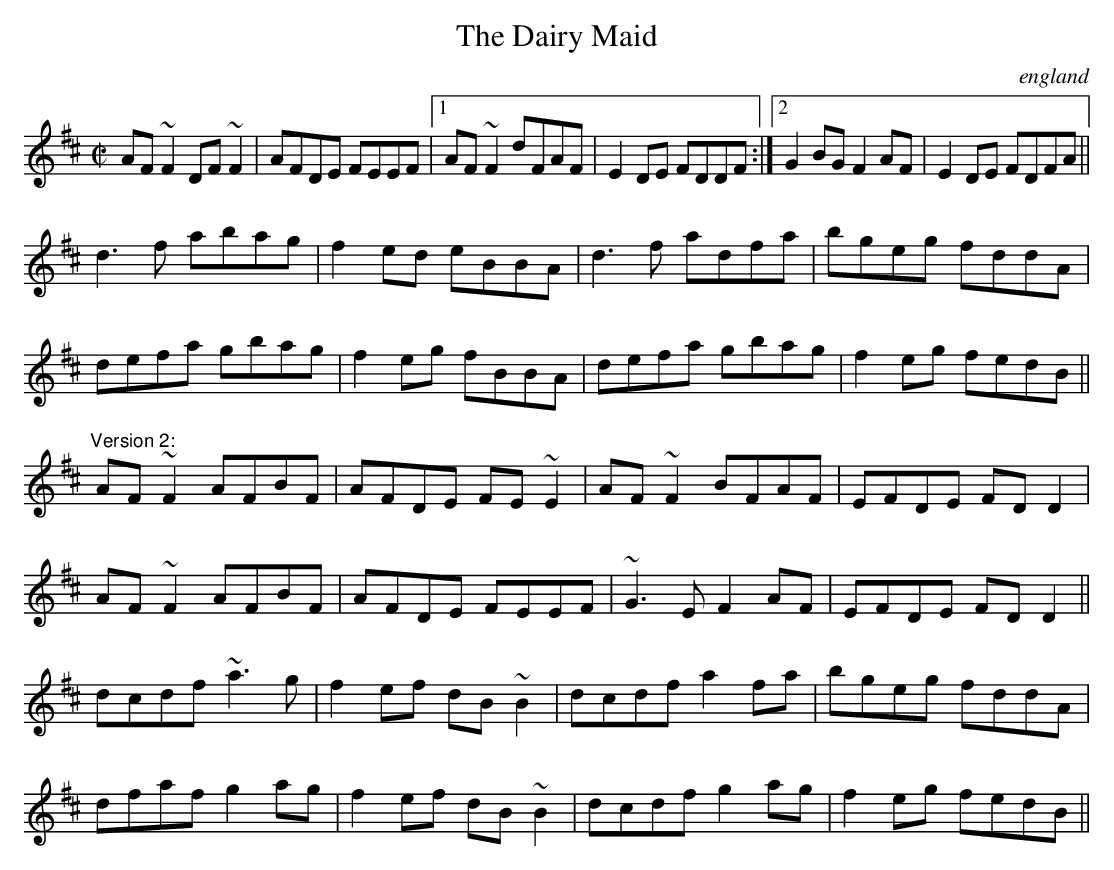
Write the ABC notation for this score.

X:1
T:Dairy Maid, The
O:england
M:C|
K:D
AF~F2 DF~F2|AFDE FEEF|1 AF~F2 dFAF|E2DE FDDF:|2 G2BG F2AF|E2DE FDFA||
d3f abag|f2ed eBBA|d3f adfa|bgeg fddA|
defa gbag|f2eg fBBA|defa gbag|f2eg fedB||
"Version 2:"
AF~F2 AFBF|AFDE FE~E2|AF~F2 BFAF|EFDE FDD2|
AF~F2 AFBF|AFDE FEEF|~G3E F2AF|EFDE FDD2||
dcdf ~a3g|f2ef dB~B2|dcdf a2fa|bgeg fddA|
dfaf g2ag|f2ef dB~B2|dcdf g2ag|f2eg fedB||
